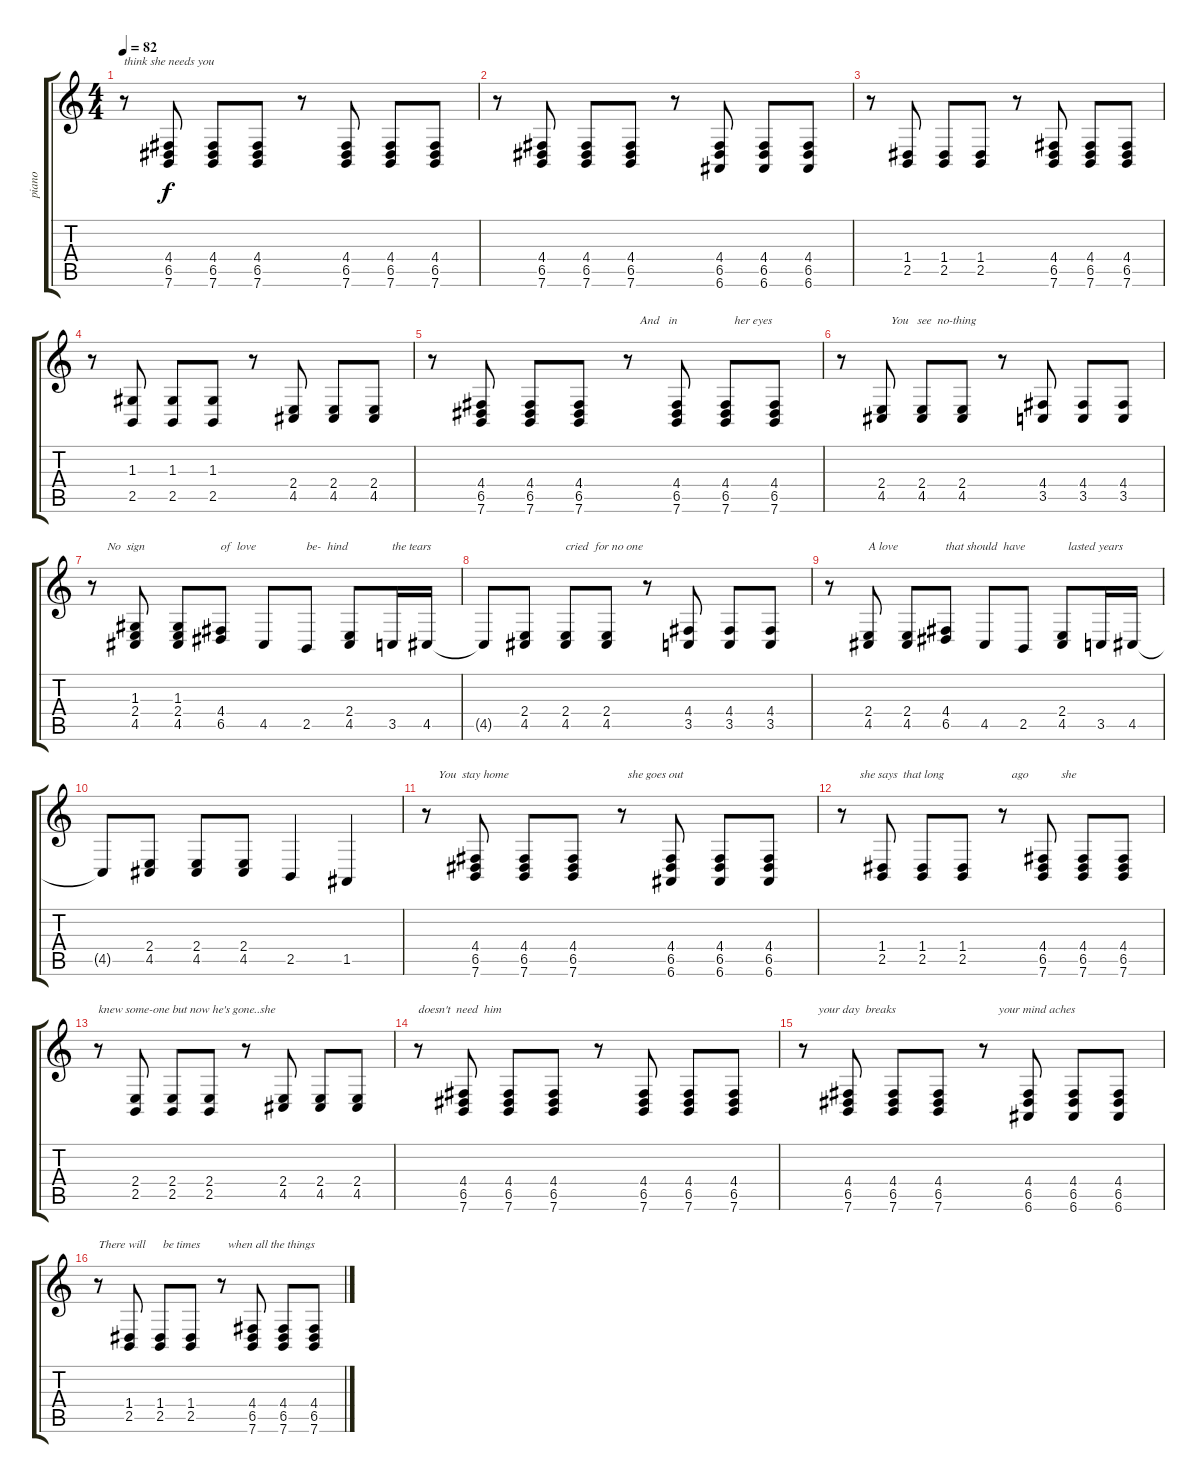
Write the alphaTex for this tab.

\track ("piano" "piano") {instrument electricgrandpiano}
\staff {score tabs}
\tuning (E4 B3 G3 D3 A2 E2) {hide}
\ts (4 4)
\tempo 82
\clef g2
\ks c
r.8{txt "think she needs you" dy f} (4.4 6.5 7.6).8 (4.4 6.5 7.6).8 (4.4 6.5 7.6).8 r.8 (4.4 6.5 7.6).8 (4.4 6.5 7.6).8 (4.4 6.5 7.6).8 |
r.8 (4.4 6.5 7.6).8 (4.4 6.5 7.6).8 (4.4 6.5 7.6).8 r.8 (4.4 6.5 6.6).8 (4.4 6.5 6.6).8 (4.4 6.5 6.6).8 |
r.8 (1.4 2.5).8 (1.4 2.5).8 (1.4 2.5).8 r.8 (4.4 6.5 7.6).8 (4.4 6.5 7.6).8 (4.4 6.5 7.6).8 |
r.8 (1.3 2.5).8 (1.3 2.5).8 (1.3 2.5).8 r.8 (2.4 4.5).8 (2.4 4.5).8 (2.4 4.5).8 |
r.8 (4.4 6.5 7.6).8 (4.4 6.5 7.6).8 (4.4 6.5 7.6).8 r.8{txt "    And   in"} (4.4 6.5 7.6).8 (4.4 6.5 7.6).8{txt "   her eyes"} (4.4 6.5 7.6).8 |
r.8 (2.4 4.5).8{txt "   You   see  no-thing"} (2.4 4.5).8 (2.4 4.5).8 r.8 (4.4 3.5).8 (4.4 3.5).8 (4.4 3.5).8 |
r.8{txt "     No  sign"} (1.3 2.4 4.5).8 (1.3 2.4 4.5).8 (4.4 6.5).8{txt "of  love"} 4.5.8 2.5.8{txt "be-  hind"} (2.4 4.5).8 3.5.16{txt "the tears"} 4.5.16 |
4.5{t}.8 (2.4 4.5).8 (2.4 4.5).8{txt "cried  for no one"} (2.4 4.5).8 r.8 (4.4 3.5).8 (4.4 3.5).8 (4.4 3.5).8 |
r.8 (2.4 4.5).8{txt "A love"} (2.4 4.5).8 (4.4 6.5).8{txt "that should  have"} 4.5.8 2.5.8 (2.4 4.5).8{txt "  lasted years"} 3.5.16 4.5.16 |
4.5{t}.8 (2.4 4.5).8 (2.4 4.5).8 (2.4 4.5).8 2.5.4 1.5.4 |
r.8{txt "    You  stay home"} (4.4 6.5 7.6).8 (4.4 6.5 7.6).8 (4.4 6.5 7.6).8 r.8{txt "  she goes out"} (4.4 6.5 6.6).8 (4.4 6.5 6.6).8 (4.4 6.5 6.6).8 |
r.8{txt "      she says  that long"} (1.4 2.5).8 (1.4 2.5).8 (1.4 2.5).8 r.8{txt "   ago           she"} (4.4 6.5 7.6).8 (4.4 6.5 7.6).8 (4.4 6.5 7.6).8 |
r.8{txt "knew some-one but now he's gone..she"} (2.4 2.5).8 (2.4 2.5).8 (2.4 2.5).8 r.8 (2.4 4.5).8 (2.4 4.5).8 (2.4 4.5).8 |
r.8{txt "doesn't  need  him"} (4.4 6.5 7.6).8 (4.4 6.5 7.6).8 (4.4 6.5 7.6).8 r.8 (4.4 6.5 7.6).8 (4.4 6.5 7.6).8 (4.4 6.5 7.6).8 |
r.8{txt "     your day  breaks"} (4.4 6.5 7.6).8 (4.4 6.5 7.6).8 (4.4 6.5 7.6).8 r.8{txt "     your mind aches"} (4.4 6.5 6.6).8 (4.4 6.5 6.6).8 (4.4 6.5 6.6).8 |
r.8{txt "There will"} (1.4 2.5).8 (1.4 2.5).8{txt " be times"} (1.4 2.5).8 r.8{txt "  when all the things"} (4.4 6.5 7.6).8 (4.4 6.5 7.6).8 (4.4 6.5 7.6).8
